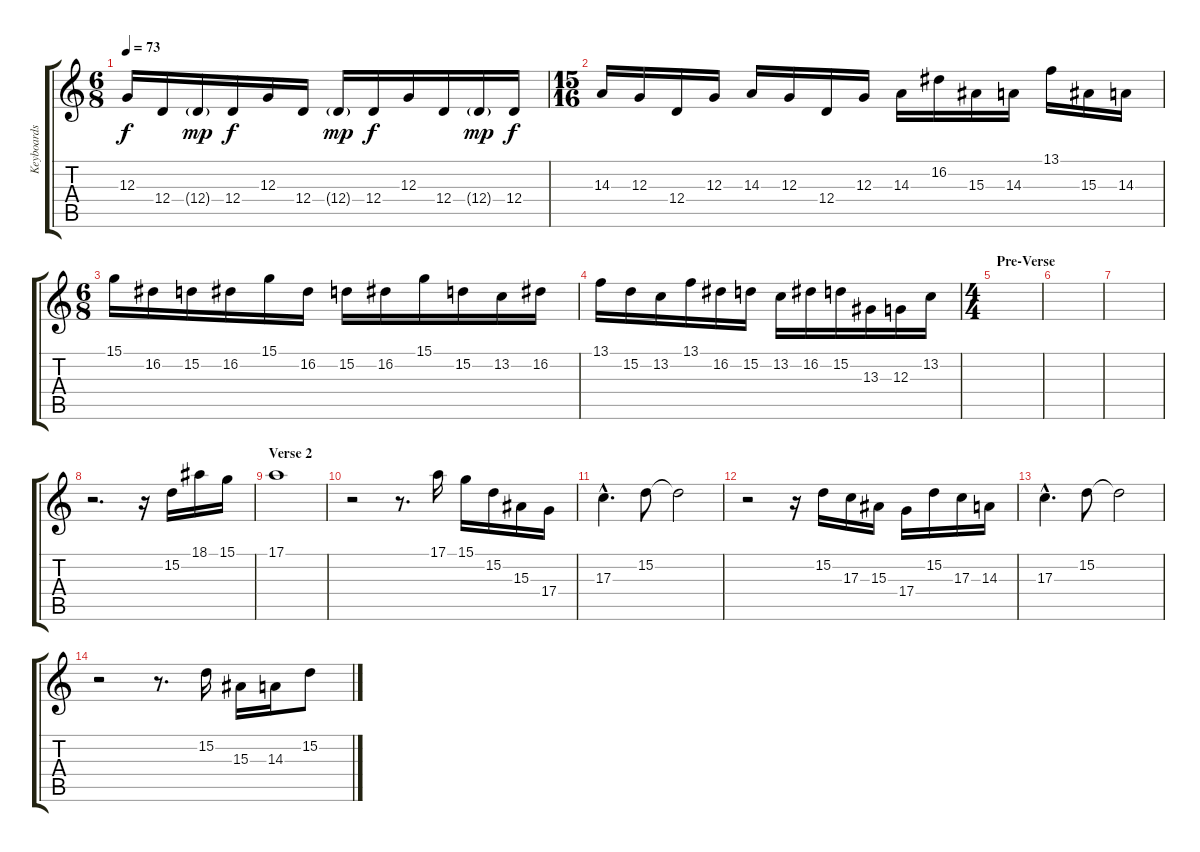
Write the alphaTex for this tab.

\track ("Keyboards" "Keyboards") {instrument brightacousticpiano}
\staff {score tabs}
\tuning (E4 B3 G3 D3 A2 E2) {hide}
\ts (6 8)
\tempo 73
\clef g2
\ks c
12.3.16{dy f} 12.4.16 12.4{g}.16{dy mp} 12.4.16{dy f} 12.3.16 12.4.16 12.4{g}.16{dy mp} 12.4.16{dy f} 12.3.16 12.4.16 12.4{g}.16{dy mp} 12.4.16{dy f} |
\ts (15 16)
14.3.16 12.3.16 12.4.16 12.3.16 14.3.16 12.3.16 12.4.16 12.3.16 14.3.16 16.2.16 15.3.16 14.3.16 13.1.16 15.3.16 14.3.16 |
\ts (6 8)
15.1.16 16.2.16 15.2.16 16.2.16 15.1.16 16.2.16 15.2.16 16.2.16 15.1.16 15.2.16 13.2.16 16.2.16 |
13.1.16 15.2.16 13.2.16 13.1.16 16.2.16 15.2.16 13.2.16 16.2.16 15.2.16 13.3.16 12.3.16 13.2.16 |
\ts (4 4)
\section ("" "Pre-Verse")
|
|
|
r.2{d} r.16 15.2.16 18.1.16 15.1.16 |
\section ("" "Verse 2")
17.1.1 |
r.2 r.8{d} 17.1.16 15.1.16 15.2.16 15.3.16 17.4.16 |
17.3{hac}.4{d} 15.2.8 15.2{t}.2 |
r.2 r.16 15.2.16 17.3.16 15.3.16 17.4.16 15.2.16 17.3.16 14.3.16 |
17.3{hac}.4{d} 15.2.8 15.2{t}.2 |
r.2 r.8{d} 15.2.16 15.3.16 14.3.16 15.2.8
